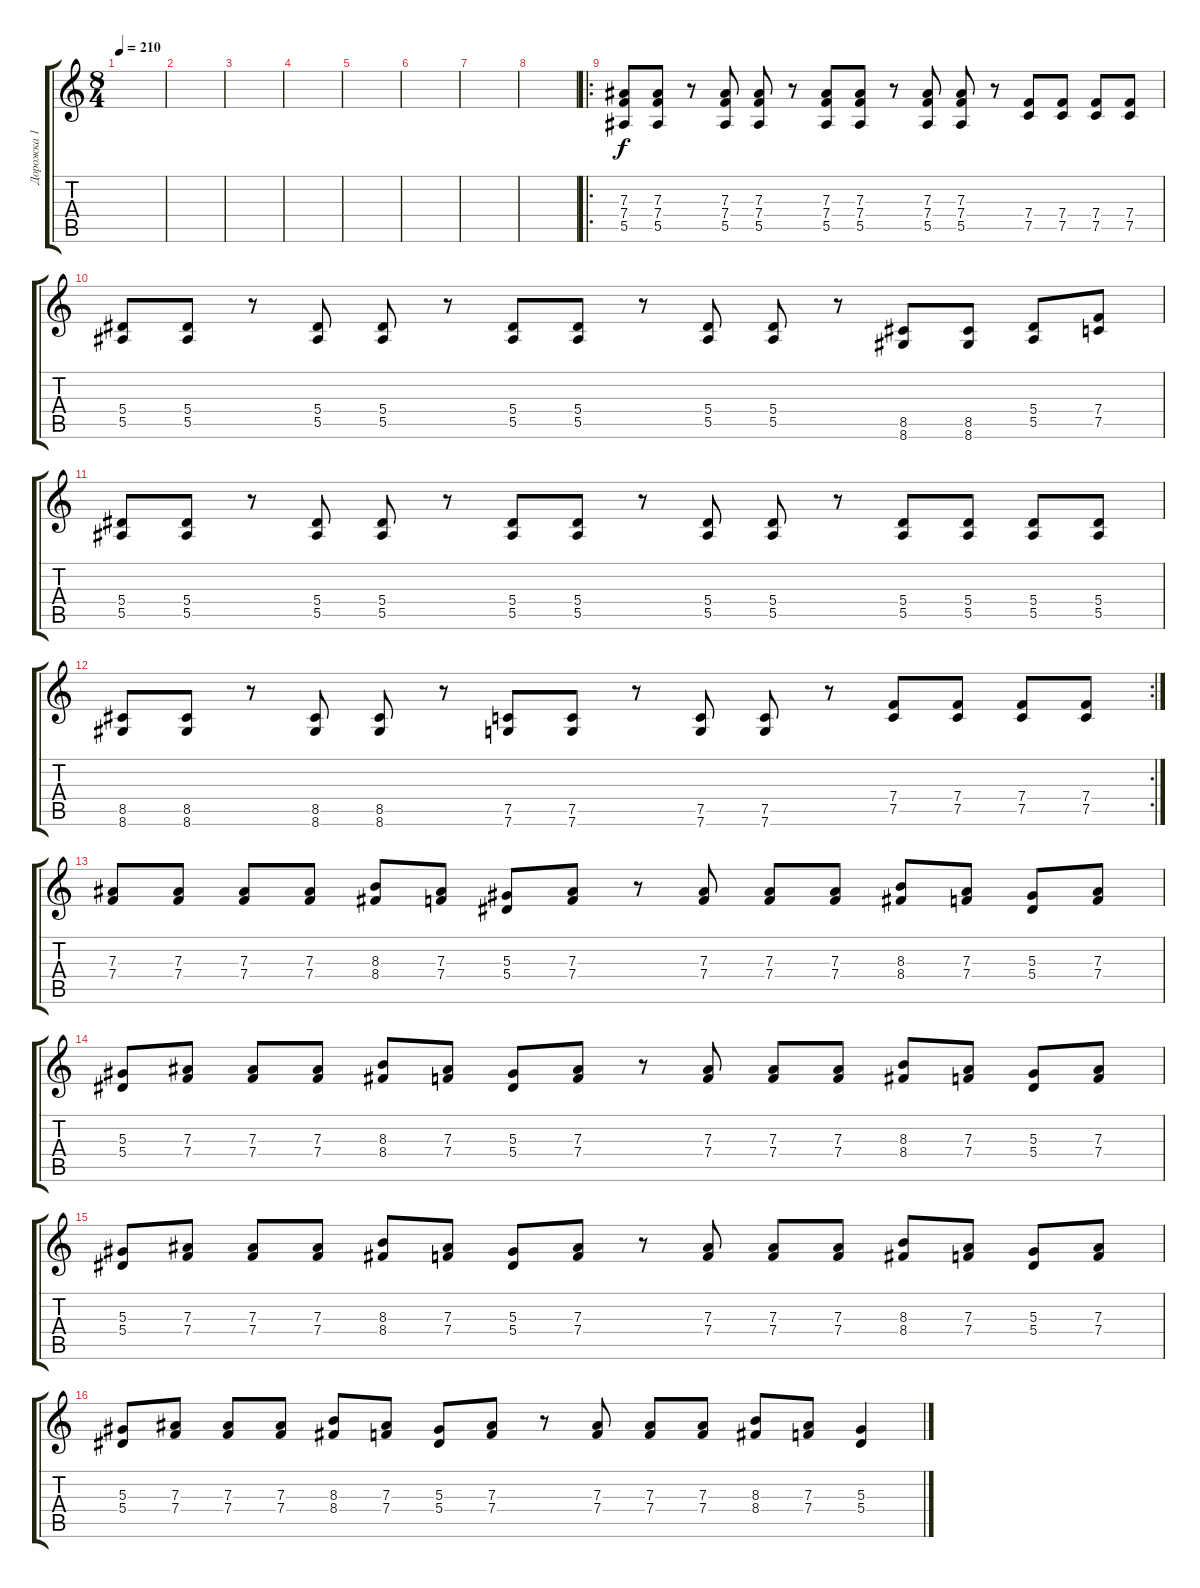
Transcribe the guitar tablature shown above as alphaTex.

\track ("Дорожка 1" "Дорожка 1") {instrument distortionguitar}
\staff {score tabs}
\tuning (C4 G3 Eb3 Bb2 F2 C2) {hide}
\ts (8 4)
\tempo 210
\clef g2
\ks c
|
|
|
|
|
|
|
|
\ro
(7.3 7.4 5.5).8 (7.3 7.4 5.5).8 r.8 (7.3 7.4 5.5).8 (7.3 7.4 5.5).8 r.8 (7.3 7.4 5.5).8 (7.3 7.4 5.5).8 r.8 (7.3 7.4 5.5).8 (7.3 7.4 5.5).8 r.8 (7.4 7.5).8 (7.4 7.5).8 (7.4 7.5).8 (7.4 7.5).8 |
(5.4 5.5).8 (5.4 5.5).8 r.8 (5.4 5.5).8 (5.4 5.5).8 r.8 (5.4 5.5).8 (5.4 5.5).8 r.8 (5.4 5.5).8 (5.4 5.5).8 r.8 (8.5 8.6).8 (8.5 8.6).8 (5.4 5.5).8 (7.4 7.5).8 |
(5.4 5.5).8 (5.4 5.5).8 r.8 (5.4 5.5).8 (5.4 5.5).8 r.8 (5.4 5.5).8 (5.4 5.5).8 r.8 (5.4 5.5).8 (5.4 5.5).8 r.8 (5.4 5.5).8 (5.4 5.5).8 (5.4 5.5).8 (5.4 5.5).8 |
\rc 2
(8.5 8.6).8 (8.5 8.6).8 r.8 (8.5 8.6).8 (8.5 8.6).8 r.8 (7.5 7.6).8 (7.5 7.6).8 r.8 (7.5 7.6).8 (7.5 7.6).8 r.8 (7.4 7.5).8 (7.4 7.5).8 (7.4 7.5).8 (7.4 7.5).8 |
(7.3 7.4).8 (7.3 7.4).8 (7.3 7.4).8 (7.3 7.4).8 (8.3 8.4).8 (7.3 7.4).8 (5.3 5.4).8 (7.3 7.4).8 r.8 (7.3 7.4).8 (7.3 7.4).8 (7.3 7.4).8 (8.3 8.4).8 (7.3 7.4).8 (5.3 5.4).8 (7.3 7.4).8 |
(5.3 5.4).8 (7.3 7.4).8 (7.3 7.4).8 (7.3 7.4).8 (8.3 8.4).8 (7.3 7.4).8 (5.3 5.4).8 (7.3 7.4).8 r.8 (7.3 7.4).8 (7.3 7.4).8 (7.3 7.4).8 (8.3 8.4).8 (7.3 7.4).8 (5.3 5.4).8 (7.3 7.4).8 |
(5.3 5.4).8 (7.3 7.4).8 (7.3 7.4).8 (7.3 7.4).8 (8.3 8.4).8 (7.3 7.4).8 (5.3 5.4).8 (7.3 7.4).8 r.8 (7.3 7.4).8 (7.3 7.4).8 (7.3 7.4).8 (8.3 8.4).8 (7.3 7.4).8 (5.3 5.4).8 (7.3 7.4).8 |
(5.3 5.4).8 (7.3 7.4).8 (7.3 7.4).8 (7.3 7.4).8 (8.3 8.4).8 (7.3 7.4).8 (5.3 5.4).8 (7.3 7.4).8 r.8 (7.3 7.4).8 (7.3 7.4).8 (7.3 7.4).8 (8.3 8.4).8 (7.3 7.4).8 (5.3 5.4).4
